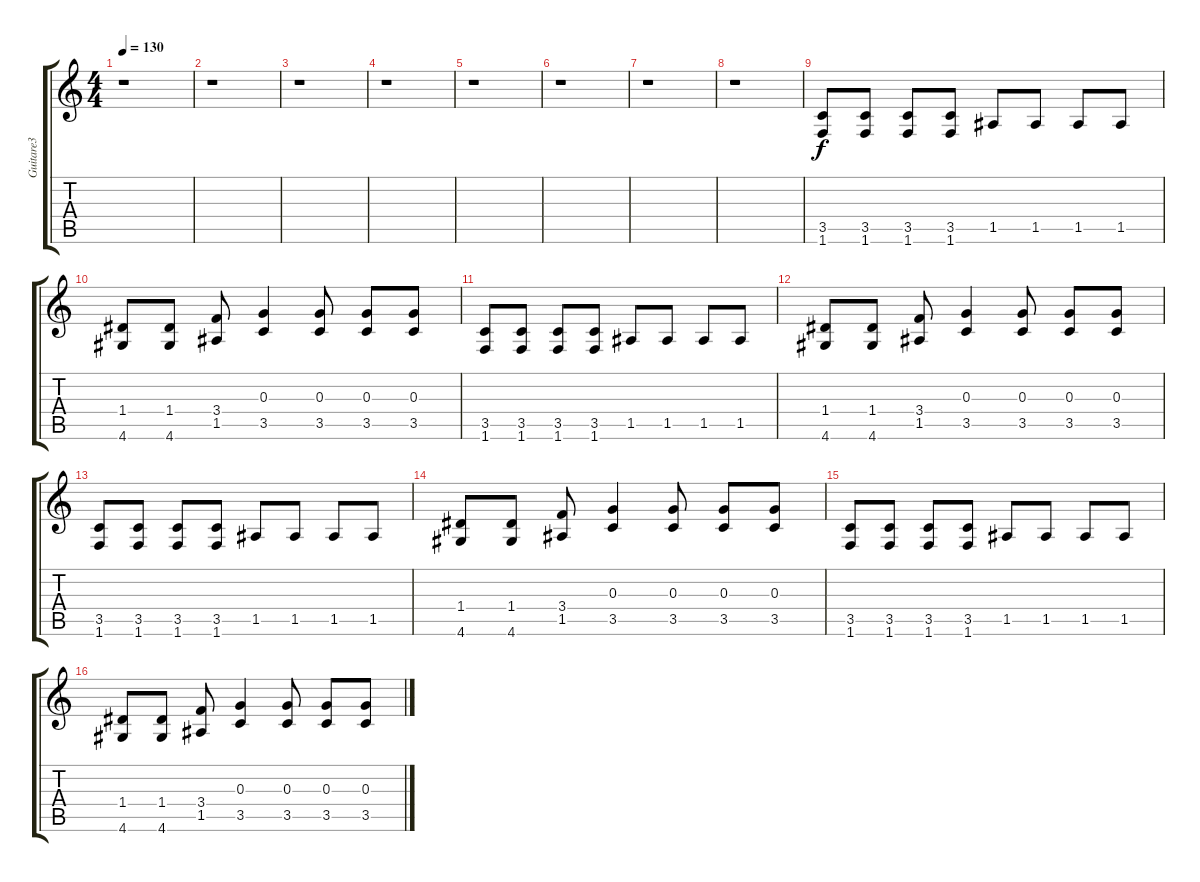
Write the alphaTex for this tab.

\track ("Guitare3" "Guitare3") {instrument overdrivenguitar}
\staff {score tabs}
\tuning (E4 B3 G3 D3 A2 E2) {hide}
\ts (4 4)
\tempo 130
\clef g2
\ks c
r.1{dy f instrument overdrivenguitar} |
r.1 |
r.1 |
r.1 |
r.1 |
r.1 |
r.1 |
r.1 |
(3.5 1.6).8 (3.5 1.6).8 (3.5 1.6).8 (3.5 1.6).8 1.5.8 1.5.8 1.5.8 1.5.8 |
(1.4 4.6).8 (1.4 4.6).8 (3.4 1.5).8 (0.3 3.5).4 (0.3 3.5).8 (0.3 3.5).8 (0.3 3.5).8 |
(3.5 1.6).8 (3.5 1.6).8 (3.5 1.6).8 (3.5 1.6).8 1.5.8 1.5.8 1.5.8 1.5.8 |
(1.4 4.6).8 (1.4 4.6).8 (3.4 1.5).8 (0.3 3.5).4 (0.3 3.5).8 (0.3 3.5).8 (0.3 3.5).8 |
(3.5 1.6).8 (3.5 1.6).8 (3.5 1.6).8 (3.5 1.6).8 1.5.8 1.5.8 1.5.8 1.5.8 |
(1.4 4.6).8 (1.4 4.6).8 (3.4 1.5).8 (0.3 3.5).4 (0.3 3.5).8 (0.3 3.5).8 (0.3 3.5).8 |
(3.5 1.6).8 (3.5 1.6).8 (3.5 1.6).8 (3.5 1.6).8 1.5.8 1.5.8 1.5.8 1.5.8 |
(1.4 4.6).8 (1.4 4.6).8 (3.4 1.5).8 (0.3 3.5).4 (0.3 3.5).8 (0.3 3.5).8 (0.3 3.5).8
